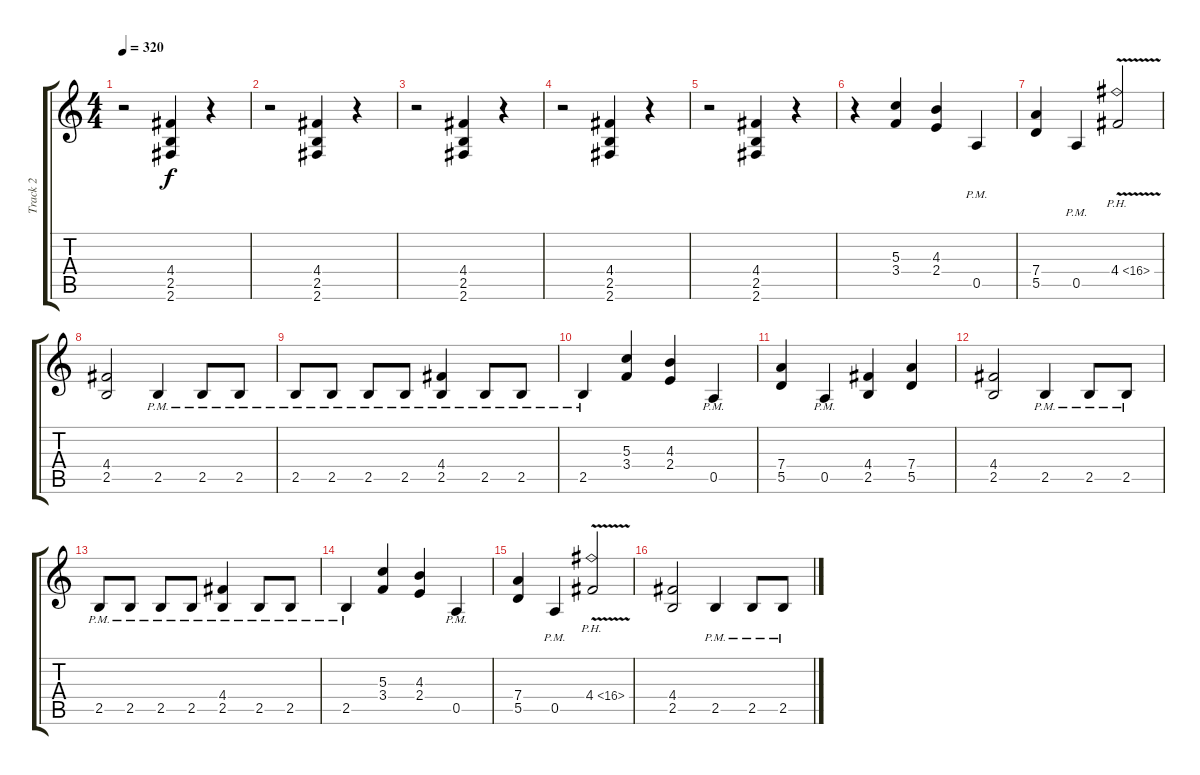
\track ("Track 2" "Track 2") {instrument distortionguitar}
\staff {score tabs}
\tuning (E4 B3 G3 D3 A2 E2) {hide}
\ts (4 4)
\tempo 320
\clef g2
\ks c
r.2{dy f} (4.4 2.5 2.6).4 r.4 |
r.2 (4.4 2.5 2.6).4 r.4 |
r.2 (4.4 2.5 2.6).4 r.4 |
r.2 (4.4 2.5 2.6).4 r.4 |
r.2 (4.4 2.5 2.6).4 r.4 |
r.4 (5.3 3.4).4 (4.3 2.4).4 0.5{pm}.4 |
(7.4 5.5).4 0.5{pm}.4 4.4{ph 12 v}.2 |
(4.4 2.5).2 2.5{pm}.4 2.5{pm}.8 2.5{pm}.8 |
2.5{pm}.8 2.5{pm}.8 2.5{pm}.8 2.5{pm}.8 (4.4{pm} 2.5{pm}).4 2.5{pm}.8 2.5{pm}.8 |
2.5{pm}.4 (5.3 3.4).4 (4.3 2.4).4 0.5{pm}.4 |
(7.4 5.5).4 0.5{pm}.4 (4.4 2.5).4 (7.4 5.5).4 |
(4.4 2.5).2 2.5{pm}.4 2.5{pm}.8 2.5{pm}.8 |
2.5{pm}.8 2.5{pm}.8 2.5{pm}.8 2.5{pm}.8 (4.4{pm} 2.5{pm}).4 2.5{pm}.8 2.5{pm}.8 |
2.5{pm}.4 (5.3 3.4).4 (4.3 2.4).4 0.5{pm}.4 |
(7.4 5.5).4 0.5{pm}.4 4.4{ph 12 v}.2 |
(4.4 2.5).2 2.5{pm}.4 2.5{pm}.8 2.5{pm}.8
